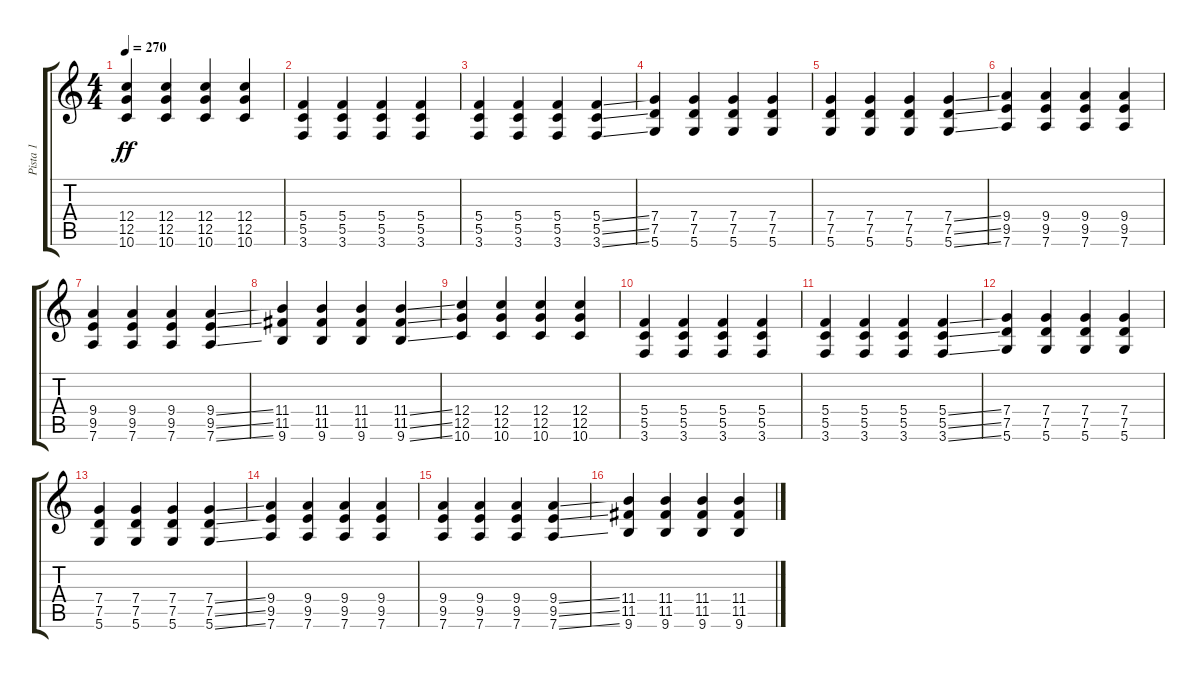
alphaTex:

\track ("Pista 1" "Pista 1") {instrument electricguitarjazz}
\staff {score tabs}
\tuning (D4 A3 F3 C3 G2 D2) {hide}
\ts (4 4)
\tempo 270
\clef g2
\ks c
(12.4 12.5 10.6).4{dy ff} (12.4 12.5 10.6).4 (12.4 12.5 10.6).4 (12.4 12.5 10.6).4 |
(5.4 5.5 3.6).4 (5.4 5.5 3.6).4 (5.4 5.5 3.6).4 (5.4 5.5 3.6).4 |
(5.4 5.5 3.6).4 (5.4 5.5 3.6).4 (5.4 5.5 3.6).4 (5.4{ss} 5.5{ss} 3.6{ss}).4 |
(7.4 7.5 5.6).4 (7.4 7.5 5.6).4 (7.4 7.5 5.6).4 (7.4 7.5 5.6).4 |
(7.4 7.5 5.6).4 (7.4 7.5 5.6).4 (7.4 7.5 5.6).4 (7.4{ss} 7.5{ss} 5.6{ss}).4 |
(9.4 9.5 7.6).4 (9.4 9.5 7.6).4 (9.4 9.5 7.6).4 (9.4 9.5 7.6).4 |
(9.4 9.5 7.6).4 (9.4 9.5 7.6).4 (9.4 9.5 7.6).4 (9.4{ss} 9.5{ss} 7.6{ss}).4 |
(11.4 11.5 9.6).4 (11.4 11.5 9.6).4 (11.4 11.5 9.6).4 (11.4{ss} 11.5{ss} 9.6{ss}).4 |
(12.4 12.5 10.6).4 (12.4 12.5 10.6).4 (12.4 12.5 10.6).4 (12.4 12.5 10.6).4 |
(5.4 5.5 3.6).4 (5.4 5.5 3.6).4 (5.4 5.5 3.6).4 (5.4 5.5 3.6).4 |
(5.4 5.5 3.6).4 (5.4 5.5 3.6).4 (5.4 5.5 3.6).4 (5.4{ss} 5.5{ss} 3.6{ss}).4 |
(7.4 7.5 5.6).4 (7.4 7.5 5.6).4 (7.4 7.5 5.6).4 (7.4 7.5 5.6).4 |
(7.4 7.5 5.6).4 (7.4 7.5 5.6).4 (7.4 7.5 5.6).4 (7.4{ss} 7.5{ss} 5.6{ss}).4 |
(9.4 9.5 7.6).4 (9.4 9.5 7.6).4 (9.4 9.5 7.6).4 (9.4 9.5 7.6).4 |
(9.4 9.5 7.6).4 (9.4 9.5 7.6).4 (9.4 9.5 7.6).4 (9.4{ss} 9.5{ss} 7.6{ss}).4 |
(11.4 11.5 9.6).4 (11.4 11.5 9.6).4 (11.4 11.5 9.6).4 (11.4{ss} 11.5{ss} 9.6{ss}).4
